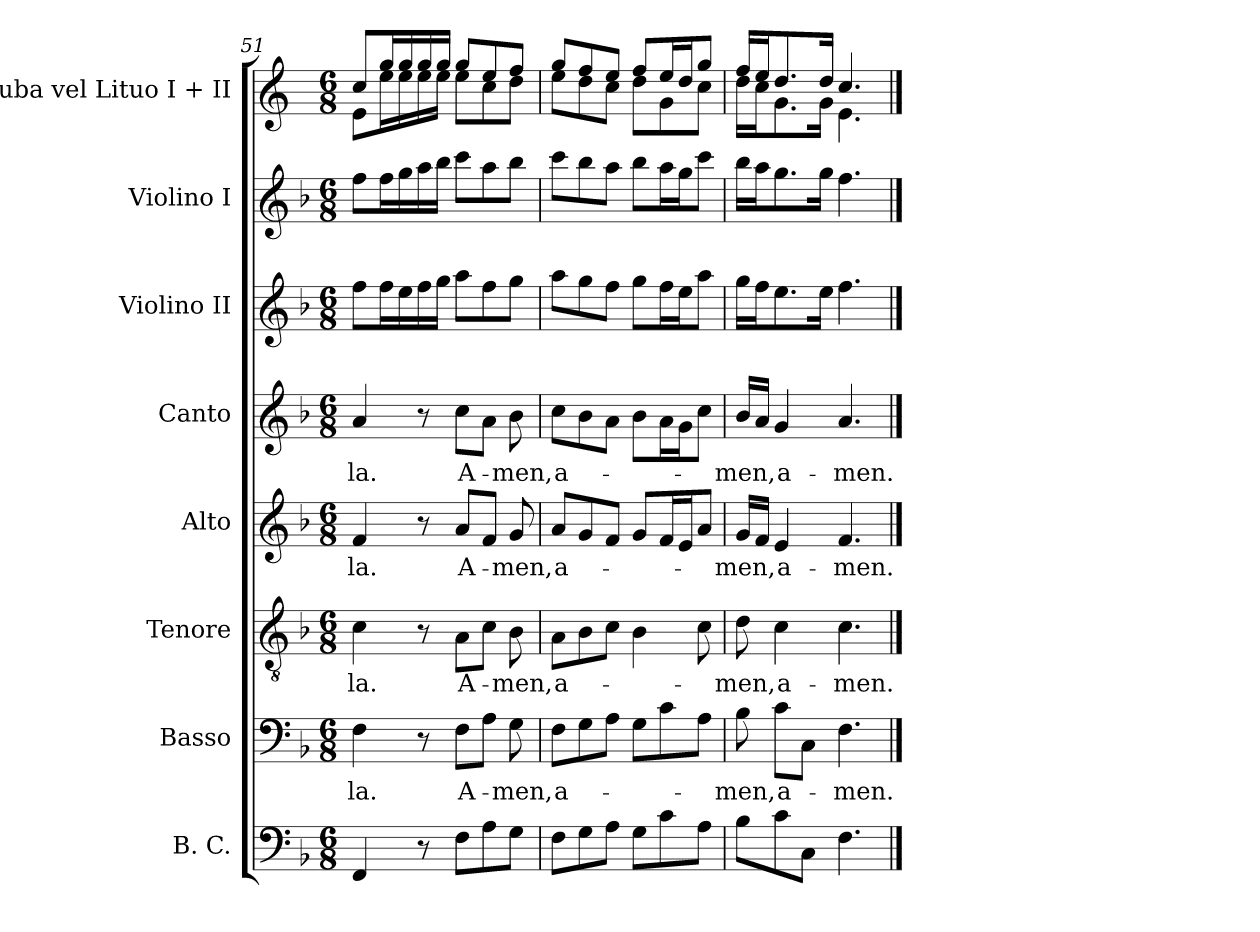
**kern	**kern	**text	**kern	**text	**kern	**text	**kern	**text	**kern	**kern	**kern
*part8	*part7	*part7	*part6	*part6	*part5	*part5	*part4	*part4	*part3	*part2	*part1
*staff8	*staff7	*staff7	*staff6	*staff6	*staff5	*staff5	*staff4	*staff4	*staff3	*staff2	*staff1
*I"B. C.	*I"Basso	*	*I"Tenore	*	*I"Alto	*	*I"Canto	*	*I"Violino II	*I"Violino I	*I"Tuba vel Lituo I + II
*I'Bc	*I'B	*	*I'T	*	*I'A	*	*I'C	*	*I'V 2	*I'V 1	*I'Tb
!!LO:PB:g=z
*clefF4	*clefF4	*	*clefGv2	*	*clefG2	*	*clefG2	*	*clefG2	*clefG2	*clefG2
*	*	*	*	*	*	*	*	*	*	*	*ITrd4c7
*k[b-]	*k[b-]	*	*k[b-]	*	*k[b-]	*	*k[b-]	*	*k[b-]	*k[b-]	*k[b-]
*M6/8	*M6/8	*	*M6/8	*	*M6/8	*	*M6/8	*	*M6/8	*M6/8	*M6/8
=51	=51	=51	=51	=51	=51	=51	=51	=51	=51	=51	=51
!	!	!LO:LY:b	!	!LO:LY:b	!	!LO:LY:b	!	!LO:LY:b	!	!	!
*	*	*	*	*	*	*	*	*	*	*	*^
4FF/	4F\	-la.	4c\	-la.	4f/	-la.	4a/	-la.	8ff\L	8ff\L	8f/L	8A\L
.	.	.	.	.	.	.	.	.	16ff\L	16ff\L	16cc/L	16a\L
.	.	.	.	.	.	.	.	.	16ee\	16gg\	16cc/	16a\
8r	8r	.	8r	.	8r	.	8r	.	16ff\	16aa\	16cc/	16a\
.	.	.	.	.	.	.	.	.	16gg\JJ	16bb-\JJ	16cc/JJ	16a\JJ
!	!	!LO:LY:b	!	!LO:LY:b	!	!LO:LY:b	!	!LO:LY:b	!	!	!	!
8F\L	8F\L	A-	8A\L	A-	8a/L	A-	8cc\L	A-	8aa\L	8ccc\L	8cc/L	8a\L
8A\	8A\J	.	8c\J	.	8f/J	.	8a\J	.	8ff\	8aa\	8a/	8f\
!	!	!LO:LY:b	!	!LO:LY:b	!	!LO:LY:b	!	!LO:LY:b	!	!	!	!
8G\J	8G\	-men,	8B-\	-men,	8g/	-men,	8b-\	-men,	8gg\J	8bb-\J	8b-/J	8g\J
=52	=52	=52	=52	=52	=52	=52	=52	=52	=52	=52	=52	=52
!	!	!LO:LY:b	!	!LO:LY:b	!	!LO:LY:b	!	!LO:LY:b	!	!	!	!
8F\L	8F\L	a-	8A\L	a-	8a/L	a-	8cc\L	a-	8aa\L	8ccc\L	8cc/L	8a\L
8G\	8G\	.	8B-\	.	8g/	.	8b-\	.	8gg\	8bb-\	8b-/	8g\
8A\J	8A\J	.	8c\J	.	8f/J	.	8a\J	.	8ff\J	8aa\J	8a/J	8f\J
8G\L	8G\L	.	4B-\	.	8g/L	.	8b-\L	.	8gg\L	8bb-\L	8b-/L	8g\L
8c\	8c\	.	.	.	16f/L	.	16a\L	.	16ff\L	16aa\L	16a/L	8c\
.	.	.	.	.	16e/J	.	16g\J	.	16ee\J	16gg\J	16g/J	.
8A\J	8A\J	.	8c\	.	8a/J	.	8cc\J	.	8aa\J	8ccc\J	8cc/J	8f\J
=53	=53	=53	=53	=53	=53	=53	=53	=53	=53	=53	=53	=53
!	!	!LO:LY:b	!	!LO:LY:b	!	!LO:LY:b	!	!LO:LY:b	!	!	!	!
8B-\L	8B-\	-men,	8d\	-men,	16g/LL	men,	16b-/LL	men,	16gg\LL	16bb-\LL	16b-/LL	16g\LL
.	.	.	.	.	16f/JJ	.	16a/JJ	.	16ff\J	16aa\J	16a/J	16f\J
!	!	!LO:LY:b	!	!LO:LY:b	!	!LO:LY:b	!	!LO:LY:b	!	!	!	!
8c\	8c\L	a-	4c\	a-	4e/	a-	4g/	a-	8.ee\	8.gg\	8.g/	8.c\
8C\J	8C\J	.	.	.	.	.	.	.	.	.	.	.
.	.	.	.	.	.	.	.	.	16ee\Jk	16gg\Jk	16g/Jk	16c\Jk
!	!	!LO:LY:b	!	!LO:LY:b	!	!LO:LY:b	!	!LO:LY:b	!	!	!	!
4.F\	4.F\	-men.	4.c\	-men.	4.f/	-men.	4.a/	-men.	4.ff\	4.ff\	4.f/	4.A\
*	*	*	*	*	*	*	*	*	*	*	*v	*v
==	==	==	==	==	==	==	==	==	==	==	==
*-	*-	*-	*-	*-	*-	*-	*-	*-	*-	*-	*-
